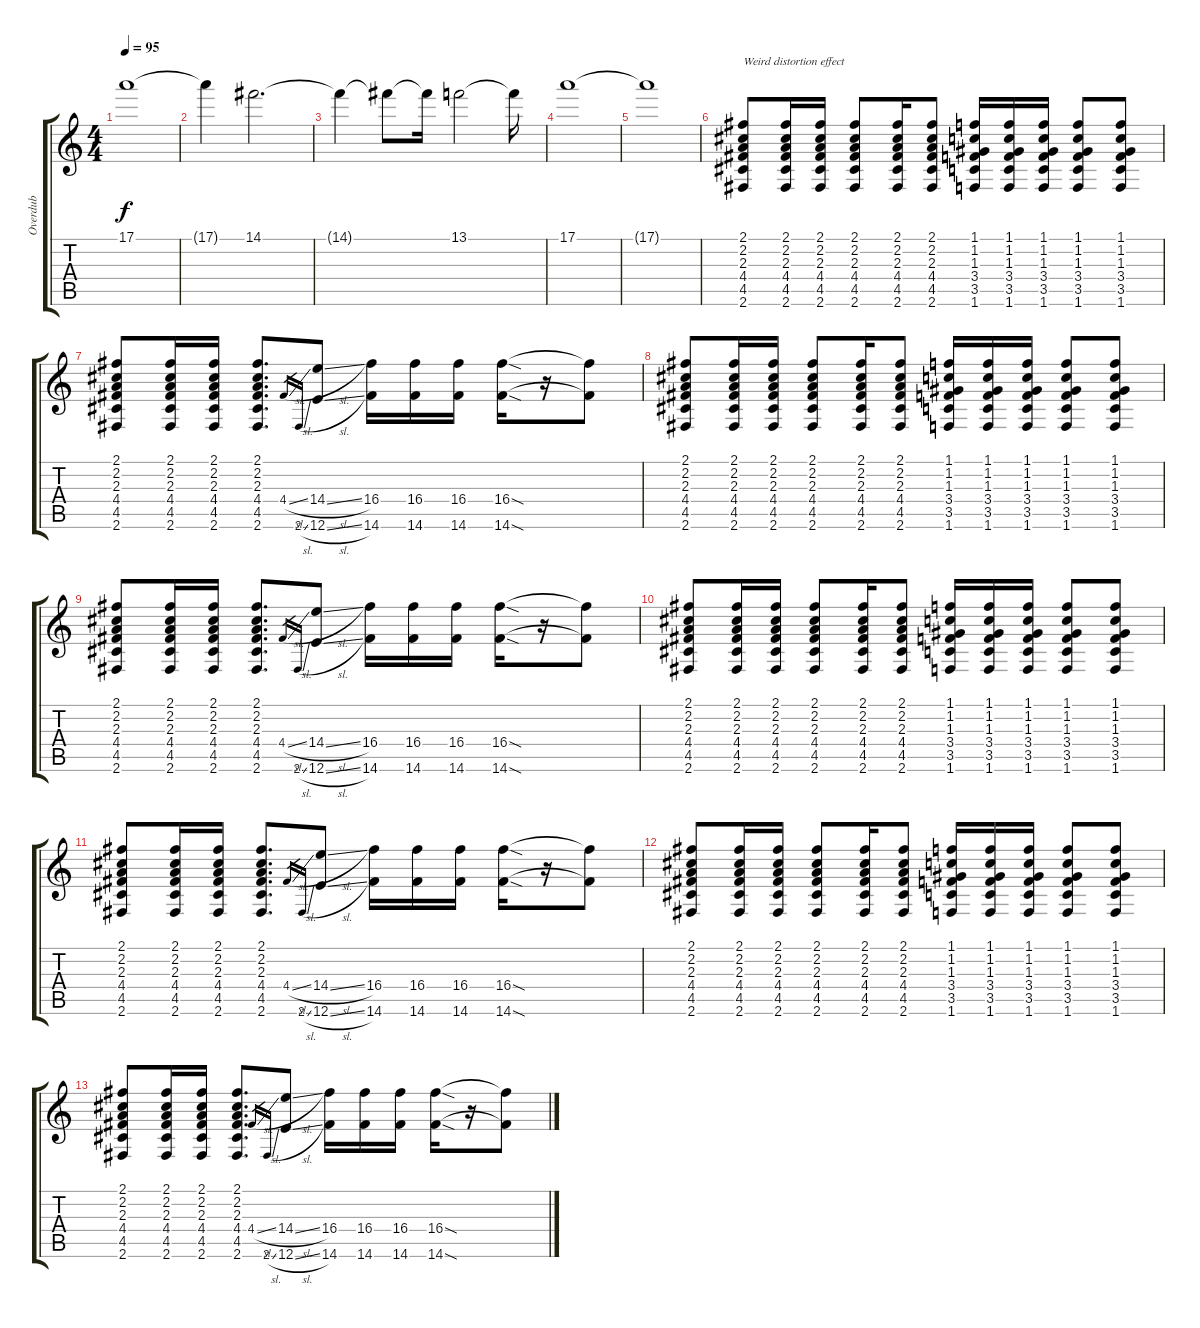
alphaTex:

\track ("Overdub" "Overdub") {instrument distortionguitar}
\staff {score tabs}
\tuning (E4 B3 G3 D3 A2 E2) {hide}
\ts (4 4)
\tempo 95
\clef g2
\ks c
17.1{t}.1{dy f} |
17.1{t}.4 14.1.2{d} |
14.1{t}.4 14.1{t}.8 14.1{t}.16 13.1.2 13.1{t}.16 |
17.1.1 |
17.1{t}.1{volume 2} |
(2.1 2.2 2.3 4.4 4.5 2.6).8{txt "Weird distortion effect" volume 6 balance 8} (2.1 2.2 2.3 4.4 4.5 2.6).16 (2.1 2.2 2.3 4.4 4.5 2.6).16 (2.1 2.2 2.3 4.4 4.5 2.6).8 (2.1 2.2 2.3 4.4 4.5 2.6).16 (2.1 2.2 2.3 4.4 4.5 2.6).8 (1.1 1.2 1.3 3.4 3.5 1.6).16 (1.1 1.2 1.3 3.4 3.5 1.6).16 (1.1 1.2 1.3 3.4 3.5 1.6).16 (1.1 1.2 1.3 3.4 3.5 1.6).8{volume 5} (1.1 1.2 1.3 3.4 3.5 1.6).8 |
(2.1 2.2 2.3 4.4 4.5 2.6).8 (2.1 2.2 2.3 4.4 4.5 2.6).16 (2.1 2.2 2.3 4.4 4.5 2.6).16 (2.1 2.2 2.3 4.4 4.5 2.6).8{d} 4.4{sl}.16{gr} 2.6{sl}.16{gr} (14.4{sl} 12.6{sl}).8 (16.4 14.6).16 (16.4 14.6).16 (16.4 14.6).16 (16.4{sod} 14.6{sod}).16 r.16 (16.4{t} 14.6{t}).8 |
(2.1 2.2 2.3 4.4 4.5 2.6).8{volume 9} (2.1 2.2 2.3 4.4 4.5 2.6).16 (2.1 2.2 2.3 4.4 4.5 2.6).16 (2.1 2.2 2.3 4.4 4.5 2.6).8 (2.1 2.2 2.3 4.4 4.5 2.6).16 (2.1 2.2 2.3 4.4 4.5 2.6).8 (1.1 1.2 1.3 3.4 3.5 1.6).16 (1.1 1.2 1.3 3.4 3.5 1.6).16 (1.1 1.2 1.3 3.4 3.5 1.6).16 (1.1 1.2 1.3 3.4 3.5 1.6).8{volume 5} (1.1 1.2 1.3 3.4 3.5 1.6).8 |
(2.1 2.2 2.3 4.4 4.5 2.6).8 (2.1 2.2 2.3 4.4 4.5 2.6).16 (2.1 2.2 2.3 4.4 4.5 2.6).16 (2.1 2.2 2.3 4.4 4.5 2.6).8{d} 4.4{sl}.16{gr} 2.6{sl}.16{gr} (14.4{sl} 12.6{sl}).8 (16.4 14.6).16 (16.4 14.6).16 (16.4 14.6).16 (16.4{sod} 14.6{sod}).16 r.16 (16.4{t} 14.6{t}).8 |
(2.1 2.2 2.3 4.4 4.5 2.6).8{volume 9} (2.1 2.2 2.3 4.4 4.5 2.6).16 (2.1 2.2 2.3 4.4 4.5 2.6).16 (2.1 2.2 2.3 4.4 4.5 2.6).8 (2.1 2.2 2.3 4.4 4.5 2.6).16 (2.1 2.2 2.3 4.4 4.5 2.6).8 (1.1 1.2 1.3 3.4 3.5 1.6).16 (1.1 1.2 1.3 3.4 3.5 1.6).16 (1.1 1.2 1.3 3.4 3.5 1.6).16 (1.1 1.2 1.3 3.4 3.5 1.6).8{volume 5} (1.1 1.2 1.3 3.4 3.5 1.6).8 |
(2.1 2.2 2.3 4.4 4.5 2.6).8 (2.1 2.2 2.3 4.4 4.5 2.6).16 (2.1 2.2 2.3 4.4 4.5 2.6).16 (2.1 2.2 2.3 4.4 4.5 2.6).8{d} 4.4{sl}.16{gr} 2.6{sl}.16{gr} (14.4{sl} 12.6{sl}).8 (16.4 14.6).16 (16.4 14.6).16 (16.4 14.6).16 (16.4{sod} 14.6{sod}).16 r.16 (16.4{t} 14.6{t}).8 |
(2.1 2.2 2.3 4.4 4.5 2.6).8{volume 6} (2.1 2.2 2.3 4.4 4.5 2.6).16 (2.1 2.2 2.3 4.4 4.5 2.6).16 (2.1 2.2 2.3 4.4 4.5 2.6).8 (2.1 2.2 2.3 4.4 4.5 2.6).16 (2.1 2.2 2.3 4.4 4.5 2.6).8 (1.1 1.2 1.3 3.4 3.5 1.6).16 (1.1 1.2 1.3 3.4 3.5 1.6).16 (1.1 1.2 1.3 3.4 3.5 1.6).16 (1.1 1.2 1.3 3.4 3.5 1.6).8{volume 4} (1.1 1.2 1.3 3.4 3.5 1.6).8 |
(2.1 2.2 2.3 4.4 4.5 2.6).8 (2.1 2.2 2.3 4.4 4.5 2.6).16 (2.1 2.2 2.3 4.4 4.5 2.6).16 (2.1 2.2 2.3 4.4 4.5 2.6).8{d} 4.4{sl}.16{gr} 2.6{sl}.16{gr} (14.4{sl} 12.6{sl}).8 (16.4 14.6).16 (16.4 14.6).16 (16.4 14.6).16 (16.4{sod} 14.6{sod}).16 r.16 (16.4{t} 14.6{t}).8
